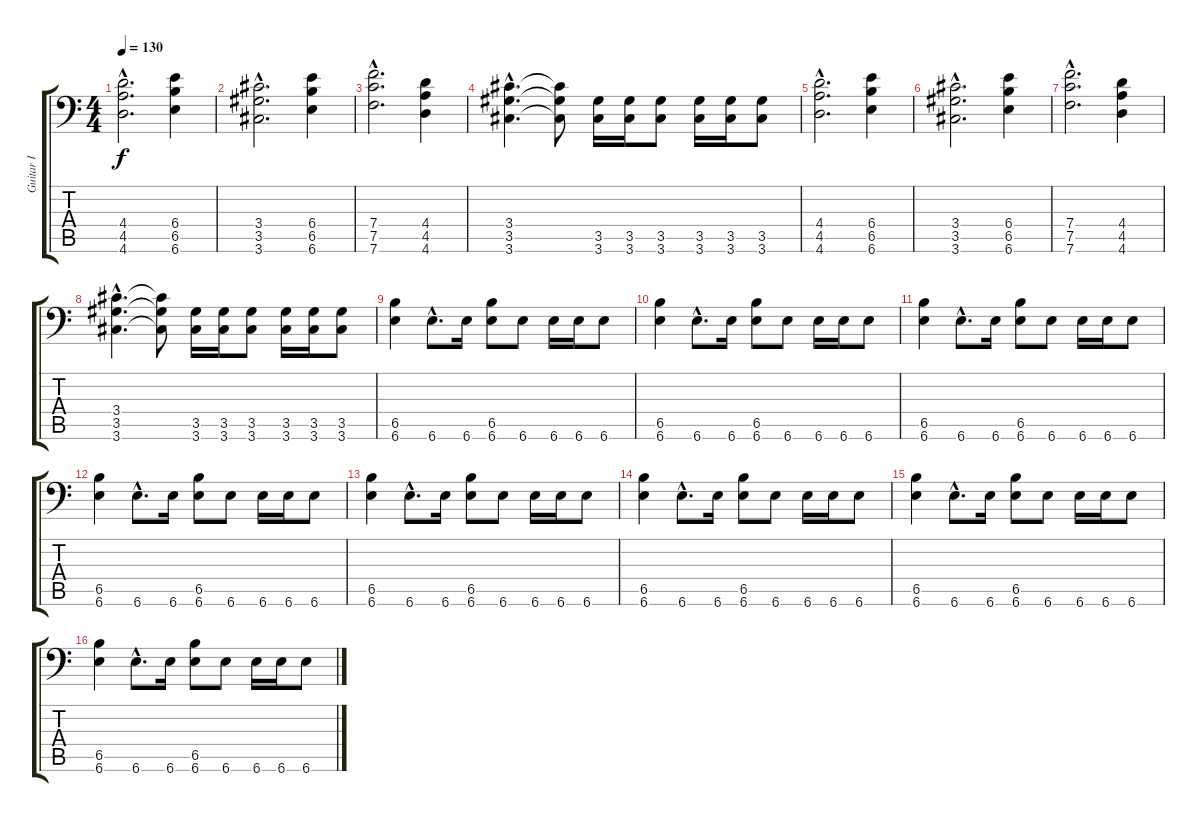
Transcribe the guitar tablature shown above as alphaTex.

\track ("Guitar I" "Guitar I") {instrument distortionguitar}
\staff {score tabs}
\tuning (C4 G3 Eb3 Bb2 F2 Bb1) {hide}
\ts (4 4)
\tempo 130
\clef f4
\ks c
(4.4{hac} 4.5{hac} 4.6{hac}).2{d dy f} (6.4 6.5 6.6).4 |
(3.4{hac} 3.5{hac} 3.6{hac}).2{d} (6.4 6.5 6.6).4 |
(7.4{hac} 7.5{hac} 7.6{hac}).2{d} (4.4 4.5 4.6).4 |
(3.4{hac} 3.5{hac} 3.6{hac}).4{d} (3.4{t} 3.5{t} 3.6{t}).8 (3.5 3.6).16 (3.5 3.6).16 (3.5 3.6).8 (3.5 3.6).16 (3.5 3.6).16 (3.5 3.6).8 |
(4.4{hac} 4.5{hac} 4.6{hac}).2{d} (6.4 6.5 6.6).4 |
(3.4{hac} 3.5{hac} 3.6{hac}).2{d} (6.4 6.5 6.6).4 |
(7.4{hac} 7.5{hac} 7.6{hac}).2{d} (4.4 4.5 4.6).4 |
(3.4{hac} 3.5{hac} 3.6{hac}).4{d} (3.4{t} 3.5{t} 3.6{t}).8 (3.5 3.6).16 (3.5 3.6).16 (3.5 3.6).8 (3.5 3.6).16 (3.5 3.6).16 (3.5 3.6).8 |
(6.5 6.6).4 6.6{hac}.8{d} 6.6.16 (6.5 6.6).8 6.6.8 6.6.16 6.6.16 6.6.8 |
(6.5 6.6).4 6.6{hac}.8{d} 6.6.16 (6.5 6.6).8 6.6.8 6.6.16 6.6.16 6.6.8 |
(6.5 6.6).4 6.6{hac}.8{d} 6.6.16 (6.5 6.6).8 6.6.8 6.6.16 6.6.16 6.6.8 |
(6.5 6.6).4 6.6{hac}.8{d} 6.6.16 (6.5 6.6).8 6.6.8 6.6.16 6.6.16 6.6.8 |
(6.5 6.6).4 6.6{hac}.8{d} 6.6.16 (6.5 6.6).8 6.6.8 6.6.16 6.6.16 6.6.8 |
(6.5 6.6).4 6.6{hac}.8{d} 6.6.16 (6.5 6.6).8 6.6.8 6.6.16 6.6.16 6.6.8 |
(6.5 6.6).4 6.6{hac}.8{d} 6.6.16 (6.5 6.6).8 6.6.8 6.6.16 6.6.16 6.6.8 |
(6.5 6.6).4 6.6{hac}.8{d} 6.6.16 (6.5 6.6).8 6.6.8 6.6.16 6.6.16 6.6.8
